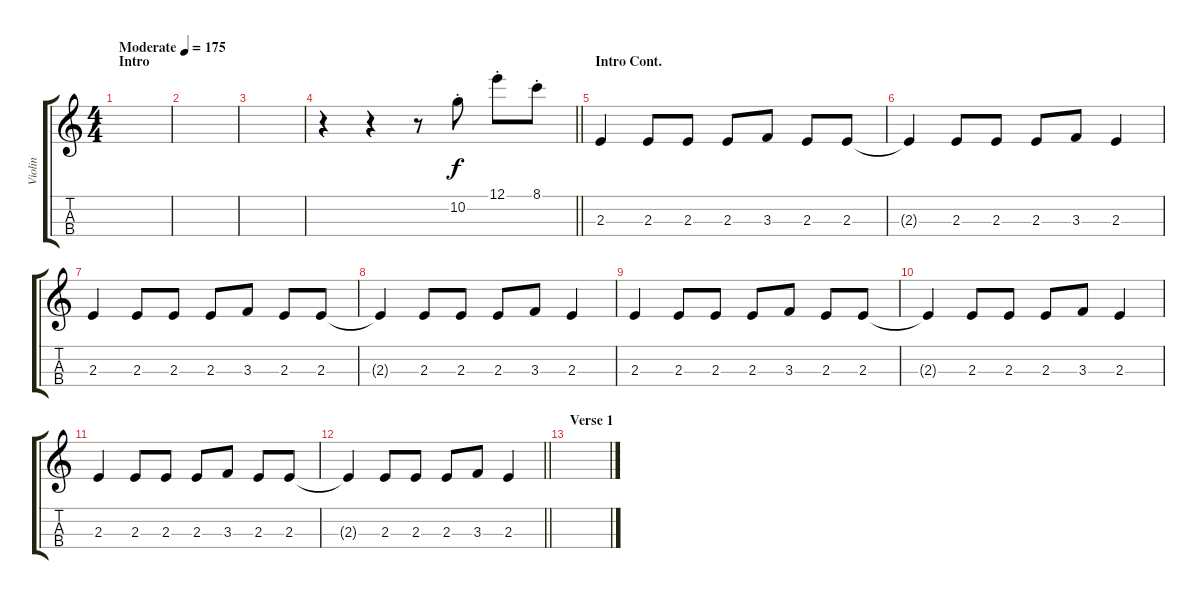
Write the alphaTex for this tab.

\track ("Violin" "Violin") {instrument violin}
\staff {score tabs}
\tuning (E5 A4 D4 G3) {hide}
\ts (4 4)
\section ("" "Intro")
\tempo (175 "Moderate")
\clef g2
\ks c
|
|
|
\barLineRight lightlight
r.4 r.4 r.8 10.2{st}.8 12.1{st}.8 8.1{st}.8 |
\section ("" "Intro Cont.")
2.3.4 2.3.8 2.3.8 2.3.8 3.3.8 2.3.8 2.3.8 |
2.3{t}.4 2.3.8 2.3.8 2.3.8 3.3.8 2.3.4 |
2.3.4 2.3.8 2.3.8 2.3.8 3.3.8 2.3.8 2.3.8 |
2.3{t}.4 2.3.8 2.3.8 2.3.8 3.3.8 2.3.4 |
2.3.4 2.3.8 2.3.8 2.3.8 3.3.8 2.3.8 2.3.8 |
2.3{t}.4 2.3.8 2.3.8 2.3.8 3.3.8 2.3.4 |
2.3.4 2.3.8 2.3.8 2.3.8 3.3.8 2.3.8 2.3.8 |
\barLineRight lightlight
2.3{t}.4 2.3.8 2.3.8 2.3.8 3.3.8 2.3.4 |
\section ("" "Verse 1")
